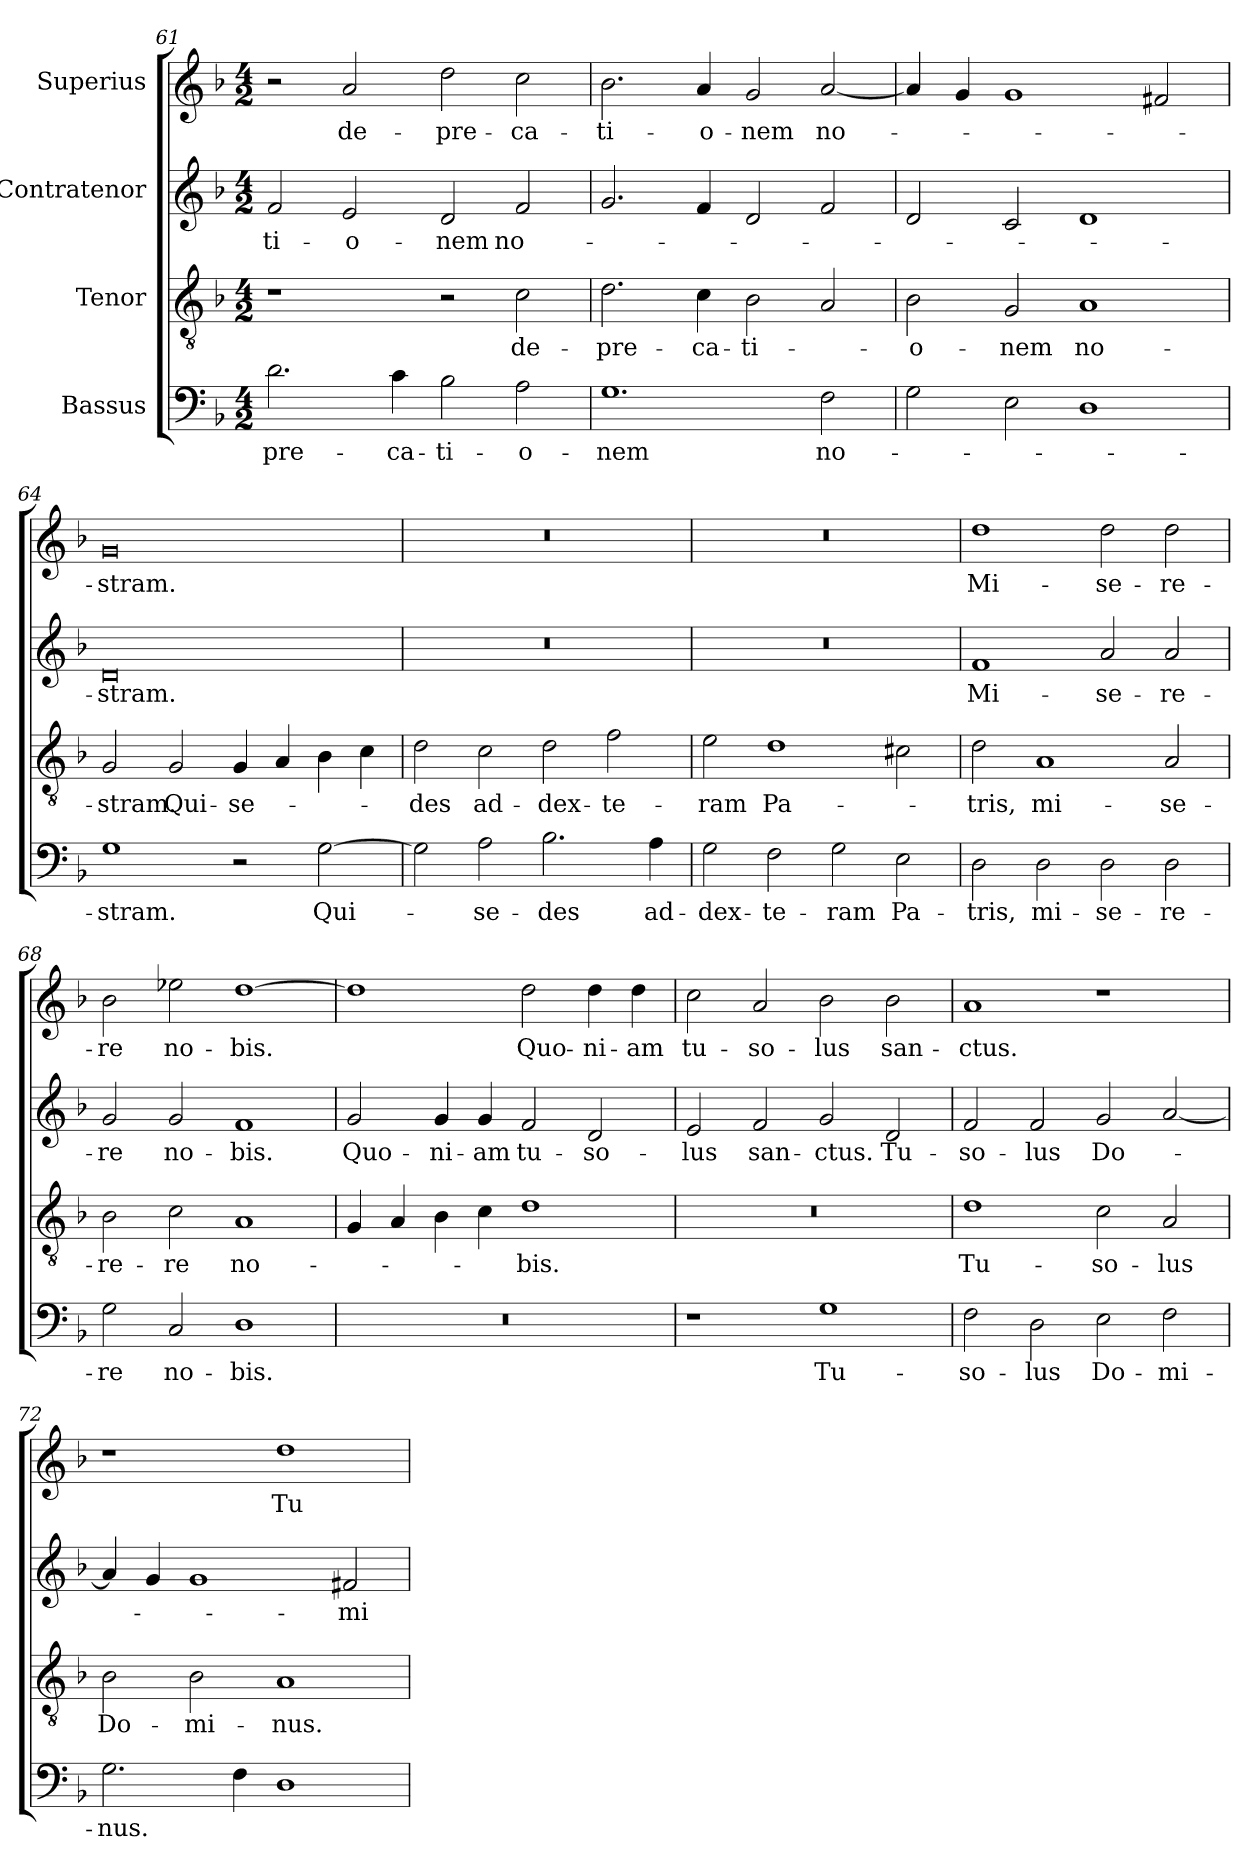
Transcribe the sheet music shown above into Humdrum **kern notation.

**kern	**text	**kern	**text	**kern	**text	**kern	**text
*part4	*part4	*part3	*part3	*part2	*part2	*part1	*part1
*staff4	*staff4	*staff3	*staff3	*staff2	*staff2	*staff1	*staff1
*I"Bassus	*	*I"Tenor	*	*I"Contratenor	*	*I"Superius	*
*clefF4	*	*clefGv2	*	*clefG2	*	*clefG2	*
*k[b-]	*	*k[b-]	*	*k[b-]	*	*k[b-]	*
*M4/2	*	*M4/2	*	*M4/2	*	*M4/2	*
=61	=61	=61	=61	=61	=61	=61	=61
2.d\	-pre-	1r	.	2f/	-ti-	2r	.
.	.	.	.	2e/	-o-	2a/	de-
4c\	-ca-	.	.	.	.	.	.
2B-\	-ti-	2r	.	2d/	-nem	2dd\	-pre-
2A\	-o-	2c\	de-	2f/	no-	2cc\	-ca-
=62	=62	=62	=62	=62	=62	=62	=62
1.G\	-nem	2.d\	-pre-	2.g/	.	2.b-\	-ti-
.	.	4c\	-ca-	4f/	.	4a/	-o-
.	.	2B-\	-ti-	2d/	.	2g/	-nem
2F\	no-	2A/	.	2f/	.	[2a/	no-
=63	=63	=63	=63	=63	=63	=63	=63
2G\	.	2B-\	-o-	2d/	.	4a/]	.
.	.	.	.	.	.	4g/	.
2E\	.	2G/	-nem	2c/	.	1g/	.
1D\	.	1A/	no-	1d/	.	.	.
.	.	.	.	.	.	2f#X/	.
=64	=64	=64	=64	=64	=64	=64	=64
1G\	-stram.	2G/	-stram.	0d/	-stram.	0g/	-stram.
.	.	2G/	Qui-	.	.	.	.
2r	.	4G/	se-	.	.	.	.
.	.	4A/	.	.	.	.	.
[2G\	Qui-	4B-\	.	.	.	.	.
.	.	4c\	.	.	.	.	.
=65	=65	=65	=65	=65	=65	=65	=65
2G\]	.	2d\	-des	0r	.	0r	.
2A\	se-	2c\	ad-	.	.	.	.
2.B-\	-des	2d\	dex-	.	.	.	.
.	.	2f\	-te-	.	.	.	.
4A\	ad-	.	.	.	.	.	.
=66	=66	=66	=66	=66	=66	=66	=66
2G\	dex-	2e\	-ram	0r	.	0r	.
2F\	-te-	1d\	Pa-	.	.	.	.
2G\	-ram	.	.	.	.	.	.
2E\	Pa-	2c#X\	.	.	.	.	.
=67	=67	=67	=67	=67	=67	=67	=67
2D\	-tris,	2d\	-tris,	1f/	Mi-	1dd\	Mi-
2D\	mi-	1A/	mi-	.	.	.	.
2D\	-se-	.	.	2a/	-se-	2dd\	-se-
2D\	-re-	2A/	-se-	2a/	-re-	2dd\	-re-
=68	=68	=68	=68	=68	=68	=68	=68
2G\	-re	2B-\	-re-	2g/	-re	2b-\	-re
2C/	no-	2c\	-re	2g/	no-	2ee-X\	no-
1D\	-bis.	1A/	no-	1f/	-bis.	[1dd\	-bis.
=69	=69	=69	=69	=69	=69	=69	=69
0r	.	4G/	.	2g/	Quo-	1dd\]	.
.	.	4A/	.	.	.	.	.
.	.	4B-\	.	4g/	-ni-	.	.
.	.	4c\	.	4g/	-am	.	.
.	.	1d\	-bis.	2f/	tu-	2dd\	Quo-
.	.	.	.	2d/	so-	4dd\	-ni-
.	.	.	.	.	.	4dd\	-am
=70	=70	=70	=70	=70	=70	=70	=70
1r	.	0r	.	2e/	-lus	2cc\	tu-
.	.	.	.	2f/	san-	2a/	so-
1G\	Tu-	.	.	2g/	-ctus.	2b-\	-lus
.	.	.	.	2d/	Tu-	2b-\	san-
=71	=71	=71	=71	=71	=71	=71	=71
2F\	so-	1d\	Tu-	2f/	so-	1a/	-ctus.
2D\	-lus	.	.	2f/	-lus	.	.
2E\	Do-	2c\	so-	2g/	Do-	1r	.
2F\	-mi-	2A/	-lus	[2a/	.	.	.
=72	=72	=72	=72	=72	=72	=72	=72
2.G\	-nus.	2B-\	Do-	4a/]	.	1r	.
.	.	.	.	4g/	.	.	.
.	.	2B-\	-mi-	1g/	.	.	.
4F\	.	.	.	.	.	.	.
1D\	.	1A/	-nus.	.	.	1dd\	Tu-
.	.	.	.	2f#X/	-mi-	.	.
=	=	=	=	=	=	=	=
*-	*-	*-	*-	*-	*-	*-	*-
